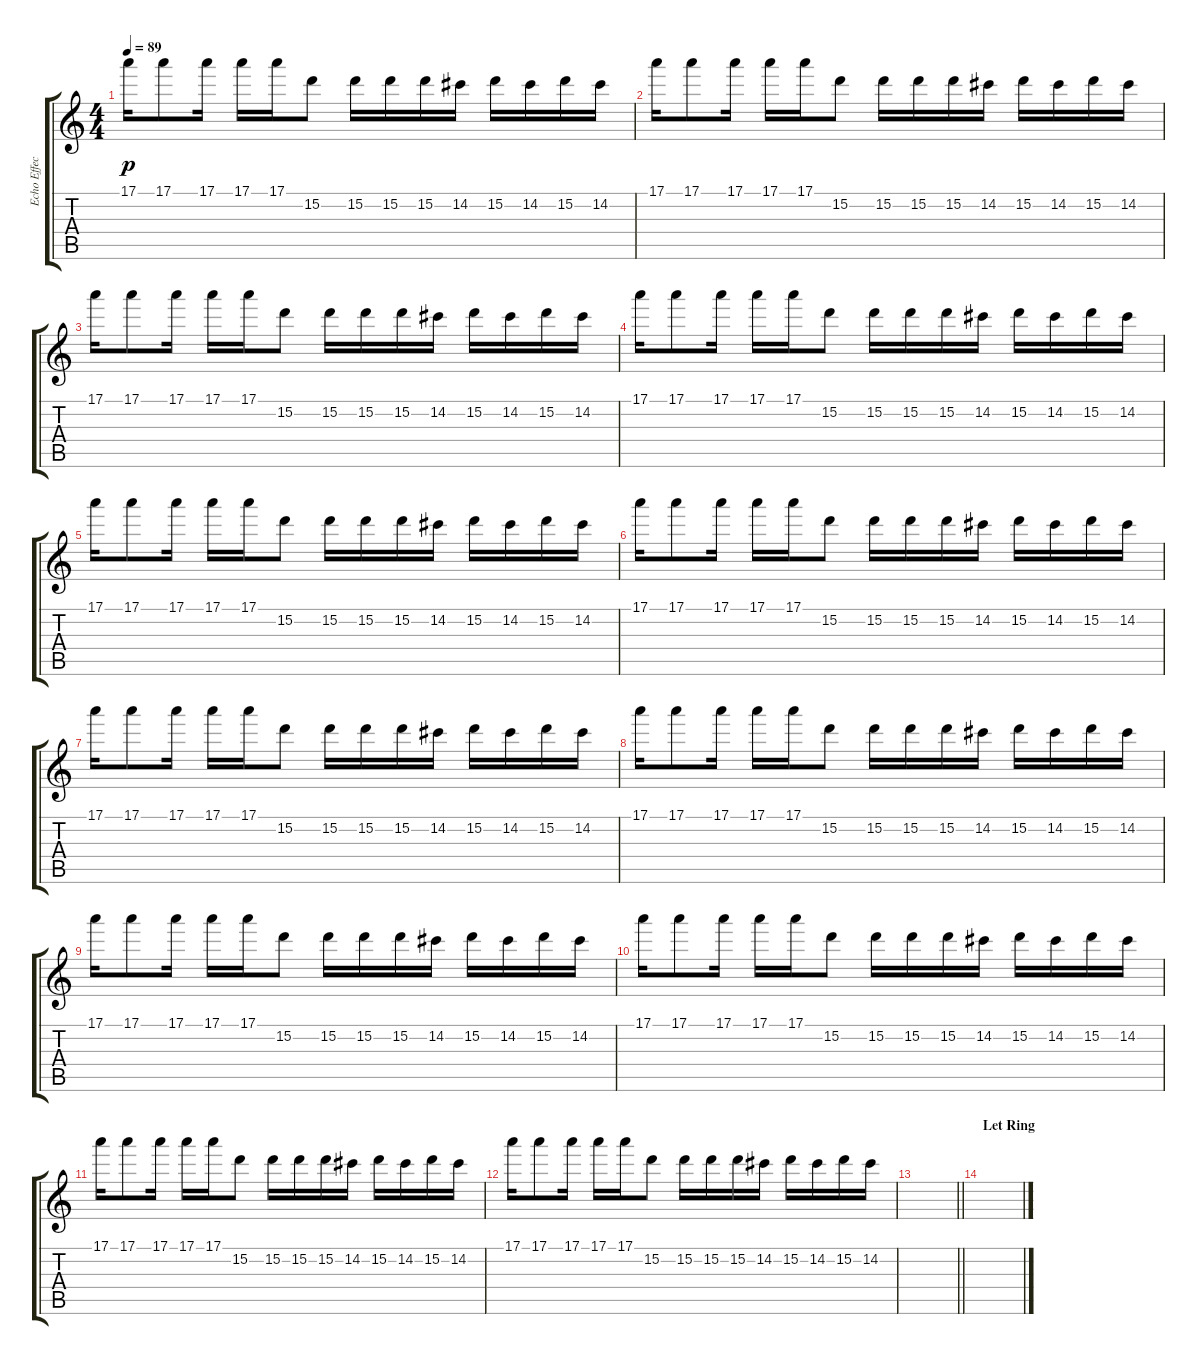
\track ("Echo Effects" "Echo Effec") {instrument electricguitarjazz}
\staff {score tabs}
\tuning (E4 B3 G3 D3 A2 E2) {hide}
\ts (4 4)
\tempo 89
\clef g2
\ks c
17.1.16{dy p} 17.1.8 17.1.16 17.1.16 17.1.16 15.2.8 15.2.16 15.2.16 15.2.16 14.2.16 15.2.16 14.2.16 15.2.16 14.2.16 |
17.1.16 17.1.8 17.1.16 17.1.16 17.1.16 15.2.8 15.2.16 15.2.16 15.2.16 14.2.16 15.2.16 14.2.16 15.2.16 14.2.16 |
17.1.16 17.1.8 17.1.16 17.1.16 17.1.16 15.2.8 15.2.16 15.2.16 15.2.16 14.2.16 15.2.16 14.2.16 15.2.16 14.2.16 |
17.1.16 17.1.8 17.1.16 17.1.16 17.1.16 15.2.8 15.2.16 15.2.16 15.2.16 14.2.16 15.2.16 14.2.16 15.2.16 14.2.16 |
17.1.16 17.1.8 17.1.16 17.1.16 17.1.16 15.2.8 15.2.16 15.2.16 15.2.16 14.2.16 15.2.16 14.2.16 15.2.16 14.2.16 |
17.1.16 17.1.8 17.1.16 17.1.16 17.1.16 15.2.8 15.2.16 15.2.16 15.2.16 14.2.16 15.2.16 14.2.16 15.2.16 14.2.16 |
17.1.16 17.1.8 17.1.16 17.1.16 17.1.16 15.2.8 15.2.16 15.2.16 15.2.16 14.2.16 15.2.16 14.2.16 15.2.16 14.2.16 |
17.1.16 17.1.8 17.1.16 17.1.16 17.1.16 15.2.8 15.2.16 15.2.16 15.2.16 14.2.16 15.2.16 14.2.16 15.2.16 14.2.16 |
17.1.16 17.1.8 17.1.16 17.1.16 17.1.16 15.2.8 15.2.16 15.2.16 15.2.16 14.2.16 15.2.16 14.2.16 15.2.16 14.2.16 |
17.1.16 17.1.8 17.1.16 17.1.16 17.1.16 15.2.8 15.2.16 15.2.16 15.2.16 14.2.16 15.2.16 14.2.16 15.2.16 14.2.16 |
17.1.16 17.1.8 17.1.16 17.1.16 17.1.16 15.2.8 15.2.16 15.2.16 15.2.16 14.2.16 15.2.16 14.2.16 15.2.16 14.2.16 |
17.1.16 17.1.8 17.1.16 17.1.16 17.1.16 15.2.8 15.2.16 15.2.16 15.2.16 14.2.16 15.2.16 14.2.16 15.2.16 14.2.16 |
\barLineRight lightlight
|
\section ("" "Let Ring")
